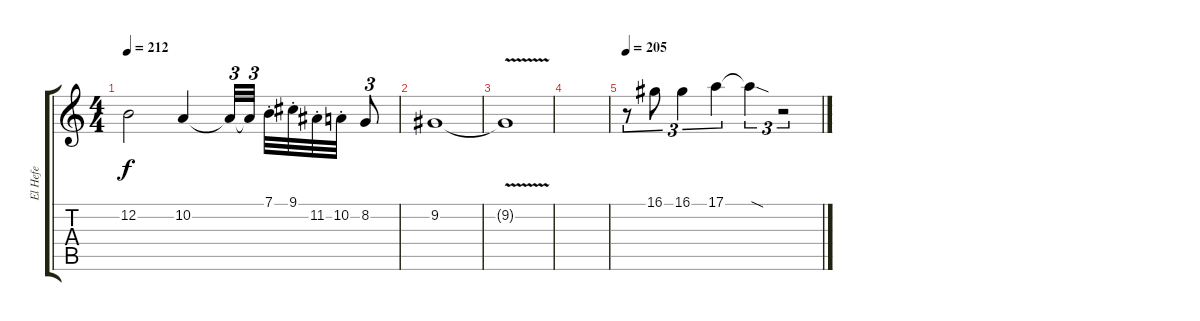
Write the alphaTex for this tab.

\track ("El Hefe" "El Hefe") {instrument trumpet}
\staff {score tabs}
\tuning (E4 B3 G3 D3 A2 E2) {hide}
\ts (4 4)
\tempo 212
\clef g2
\ks c
12.2.2{dy f} 10.2.4 10.2{t}.32{tu (3 2)} 10.2{t}.32{tu (3 2) beam splitsecondary} 7.1{st}.32 9.1{st}.32 11.2{st}.32 10.2{st}.32 8.2.8{tu (3 2)} |
9.2.1 |
9.2{v t}.1{volume 5} |
|
\tempo 205
r.8{tu (3 2) volume 16} 16.1.8{tu (3 2)} 16.1.4{tu (3 2)} 17.1.4{tu (3 2)} 17.1{sod t}.4{tu (3 2)} r.2{tu (3 2) volume 0}
